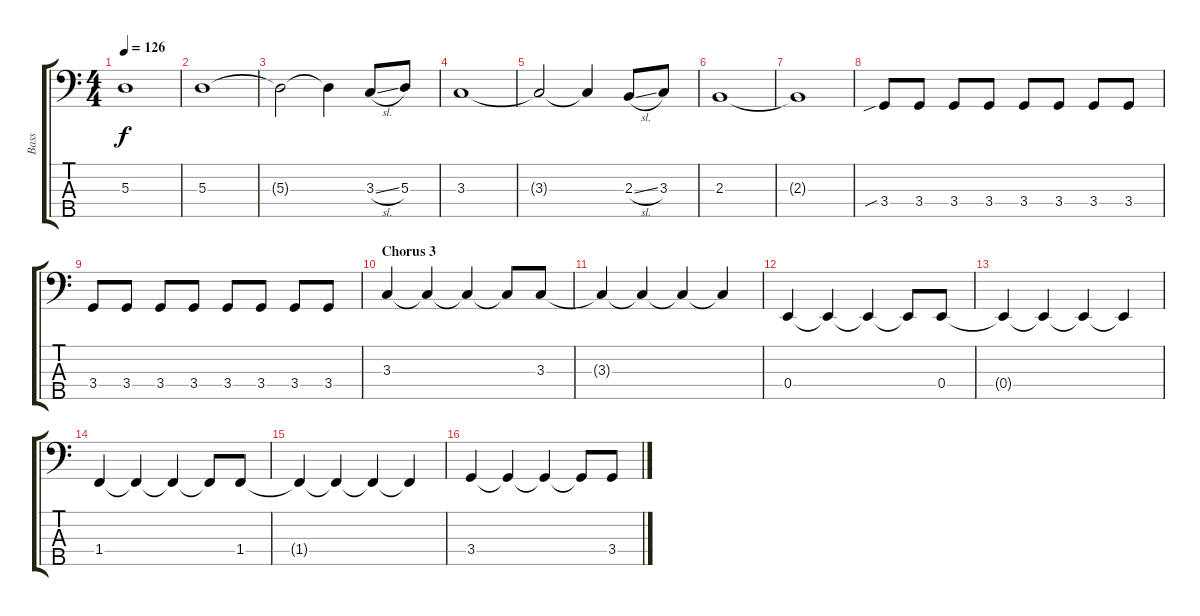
\track ("Bass" "Bass") {instrument electricbassfinger}
\staff {score tabs}
\tuning (G2 D2 A1 E1 B0) {hide}
\ts (4 4)
\tempo 126
\clef f4
\ks c
5.3{t}.1{dy f} |
5.3.1 |
5.3{t}.2 5.3{t}.4 3.3{sl}.8 5.3.8 |
3.3.1 |
3.3{t}.2 3.3{t}.4 2.3{sl}.8 3.3.8 |
2.3.1 |
2.3{t}.1 |
3.4{sib}.8 3.4.8 3.4.8 3.4.8 3.4.8 3.4.8 3.4.8 3.4.8 |
3.4.8 3.4.8 3.4.8 3.4.8 3.4.8 3.4.8 3.4.8 3.4.8 |
\section ("" "Chorus 3")
3.3.4 3.3{t}.4 3.3{t}.4 3.3{t}.8 3.3.8 |
3.3{t}.4 3.3{t}.4 3.3{t}.4 3.3{t}.4 |
0.4.4 0.4{t}.4 0.4{t}.4 0.4{t}.8 0.4.8 |
0.4{t}.4 0.4{t}.4 0.4{t}.4 0.4{t}.4 |
1.4.4 1.4{t}.4 1.4{t}.4 1.4{t}.8 1.4.8 |
1.4{t}.4 1.4{t}.4 1.4{t}.4 1.4{t}.4 |
3.4.4 3.4{t}.4 3.4{t}.4 3.4{t}.8 3.4.8
